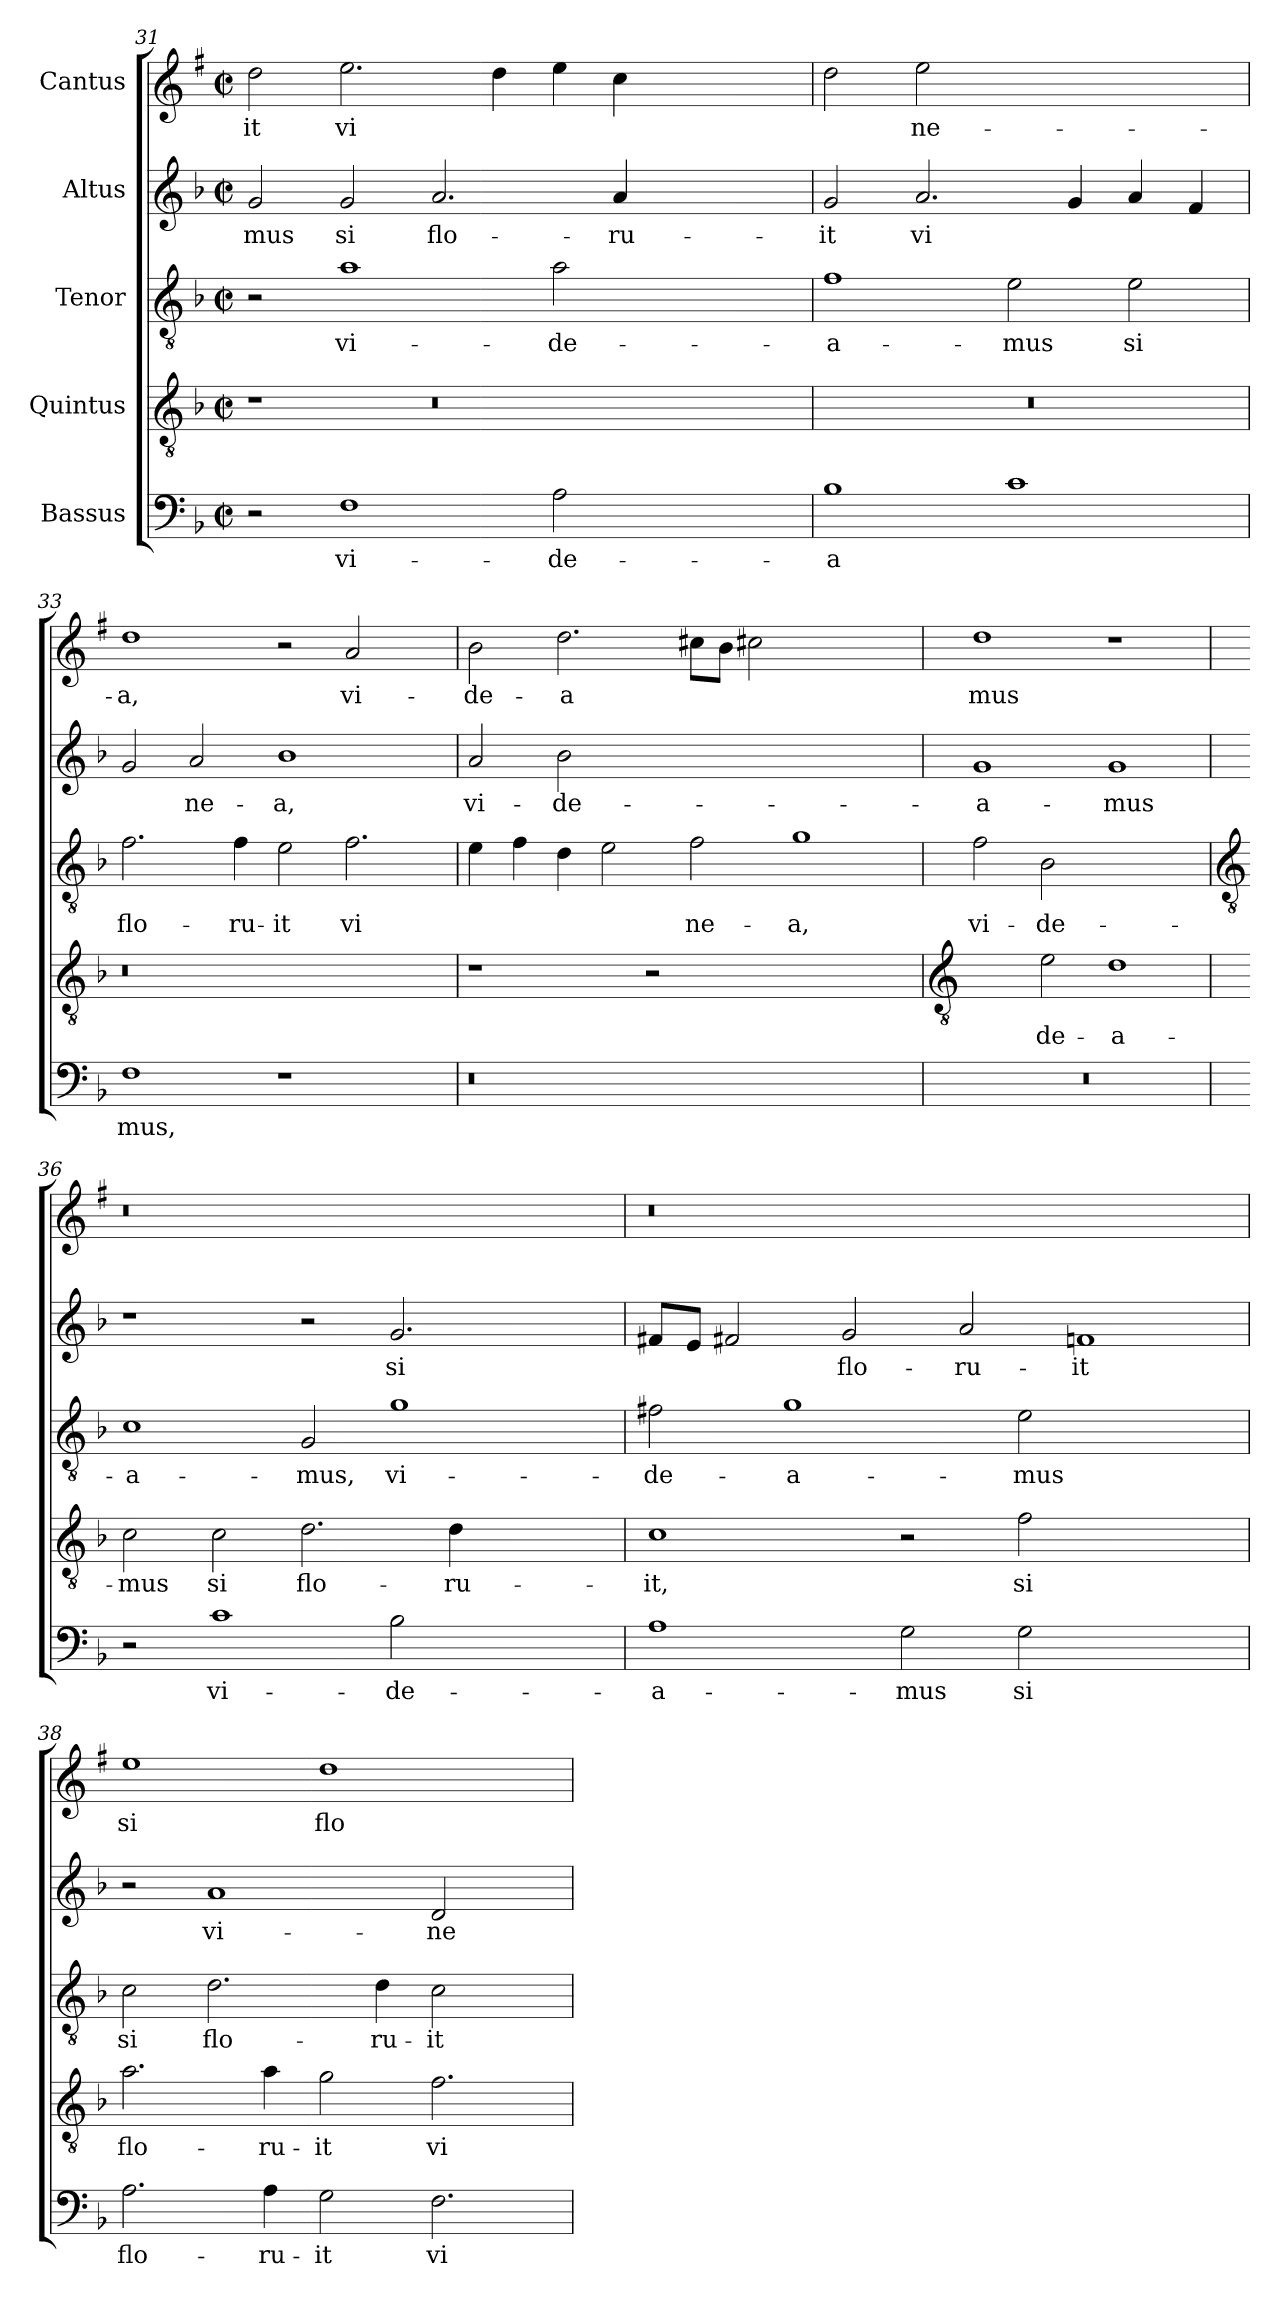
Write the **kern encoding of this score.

**kern	**text	**kern	**text	**kern	**text	**kern	**text	**kern	**text
*part5	*part5	*part4	*part4	*part3	*part3	*part2	*part2	*part1	*part1
*staff5	*staff5	*staff4	*staff4	*staff3	*staff3	*staff2	*staff2	*staff1	*staff1
*I"Bassus	*	*I"Quintus	*	*I"Tenor	*	*I"Altus	*	*I"Cantus	*
*clefF4	*	*clefGv2	*	*clefGv2	*	*clefG2	*	*clefG2	*
*	*	*	*	*	*	*	*	*ITrd1c2	*
*k[b-]	*	*k[b-]	*	*k[b-]	*	*k[b-]	*	*k[b-]	*
*F:	*	*F:	*	*F:	*	*F:	*	*F:	*
*M4/2	*	*M4/2	*	*M4/2	*	*M4/2	*	*M4/2	*
*met(c|)	*	*met(c|)	*	*met(c|)	*	*met(c|)	*	*met(c|)	*
=31A	=31A	=31A	=31A	=31A	=31A	=31A	=31A	=31A	=31A
!	!	!	!	!	!	!	!LO:LY:b	!	!LO:LY:b
*	*	*	*	*	*	*	*	*^	*
2r	.	1r	.	2r	.	2g	-mus	2cc	1ryy	-it
!	!LO:LY:b	!	!	!	!LO:LY:b	!	!LO:LY:b	!	!	!LO:LY:b
1F	vi-	.	.	1a	vi-	2g	si	2.dd	.	vi
!	!	!	!	!	!	!	!LO:LY:b	!	!	!
.	.	0r	.	.	.	2.a	flo-	.	0ryy	.
.	.	.	.	.	.	.	.	4cc	.	.
!	!LO:LY:b	!	!	!	!LO:LY:b	!	!	!	!	!
2A	-de-	.	.	2a	-de-	.	.	4dd	.	.
!	!	!	!	!	!	!	!LO:LY:b	!	!	!
.	.	.	.	.	.	4a	-ru-	4b-	.	.
1ryy	.	.	.	1ryy	.	1ryy	.	1ryy	.	.
=32A	=32A	=32A	=32A	=32A	=32A	=32A	=32A	=32A	=32A	=32A
!	!LO:LY:b	!	!	!	!LO:LY:b	!	!LO:LY:b	!	!	!
1B-	-a	0r	.	1f	-a-	2g	-it	2cc	1ryy	.
!	!	!	!	!	!	!	!LO:LY:b	!	!	!LO:LY:b
.	.	.	.	.	.	2.a	vi	2dd	.	ne-
!	!	!	!	!	!LO:LY:b	!	!	!	!	!
1c	.	.	.	2e	-mus	.	.	1ryy	1ryy	.
.	.	.	.	.	.	4g	.	.	.	.
!	!	!	!	!	!LO:LY:b	!	!	!	!	!
.	.	.	.	2e	si	4a	.	.	.	.
.	.	.	.	.	.	4f	.	.	.	.
*	*	*	*	*	*	*	*	*v	*v	*
!!LO:LB:g=z
=33	=33	=33	=33	=33	=33	=33	=33	=33	=33
!	!LO:LY:b	!	!	!	!LO:LY:b	!	!	!	!LO:LY:b
1F	mus,	0r	.	2.f	flo-	2g	.	1cc	-a,
!	!	!	!	!	!	!	!LO:LY:b	!	!
.	.	.	.	.	.	2a	ne-	.	.
!	!	!	!	!	!LO:LY:b	!	!	!	!
.	.	.	.	4f	-ru-	.	.	.	.
!	!	!	!	!	!LO:LY:b	!	!LO:LY:b	!	!
1r	.	.	.	2e	-it	1b-	-a,	2r	.
!	!	!	!	!	!LO:LY:b	!	!	!	!LO:LY:b
.	.	.	.	2.f	vi	.	.	2g	vi-
4ryy	.	4ryy	.	.	.	4ryy	.	4ryy	.
=34	=34	=34	=34	=34	=34	=34	=34	=34	=34
!	!	!	!	!	!	!	!LO:LY:b	!	!LO:LY:b
0r	.	1r	.	4e	.	2a	vi-	2a	-de-
.	.	.	.	4f	.	.	.	.	.
!	!	!	!	!	!	!	!LO:LY:b	!	!LO:LY:b
.	.	.	.	4d	.	2b-	-de-	2.cc	-a
.	.	.	.	2e	.	.	.	.	.
.	.	2r	.	.	.	1..ryy	.	.	.
!	!	!	!	!	!LO:LY:b	!	!	!	!
.	.	.	.	2f	ne-	.	.	8bnL	.
.	.	.	.	.	.	.	.	8aJ	.
!	!	!	!LO:LY:b	!	!	!	!	!	!
.	.	[2fyy	vi-	.	.	.	.	2bn	.
!	!	!	!	!	!LO:LY:b	!	!	!	!
.	.	.	.	1g	-a,	.	.	.	.
2.ryy	.	2.ryy	.	.	.	.	.	2.ryy	.
!!LO:LB:g=z
=35	=35	=35	=35	=35	=35	=35	=35	=35	=35
*	*	*clefGv2	*	*	*	*	*	*	*
!	!	!	!	!	!LO:LY:b	!	!LO:LY:b	!	!LO:LY:b
0r	.	2fyy]	.	2f	vi-	1g	-a-	1cc	mus
!	!	!	!LO:LY:b	!	!LO:LY:b	!	!	!	!
.	.	2e	-de-	2B-	-de-	.	.	.	.
!	!	!	!LO:LY:b	!	!	!	!LO:LY:b	!	!
.	.	1d	-a-	1ryy	.	1g	-mus	1r	.
!!LO:LB:g=z
=36	=36	=36	=36	=36	=36	=36	=36	=36	=36
*	*	*	*	*clefGv2	*	*	*	*	*
!	!	!	!LO:LY:b	!	!LO:LY:b	!	!	!	!
2r	.	2c	-mus	1c	-a-	1r	.	0r	.
!	!LO:LY:b	!	!LO:LY:b	!	!	!	!	!	!
1c	vi-	2c	si	.	.	.	.	.	.
!	!	!	!LO:LY:b	!	!LO:LY:b	!	!	!	!
.	.	2.d	flo-	2G	-mus,	2r	.	.	.
!	!LO:LY:b	!	!	!	!LO:LY:b	!	!LO:LY:b	!	!
2B-	-de-	.	.	1g	vi-	2.g	si	.	.
!	!	!	!LO:LY:b	!	!	!	!	!	!
.	.	4d	-ru-	.	.	.	.	.	.
2ryy	.	2ryy	.	.	.	.	.	2ryy	.
.	.	.	.	.	.	4ryy	.	.	.
=37	=37	=37	=37	=37	=37	=37	=37	=37	=37
!	!LO:LY:b	!	!LO:LY:b	!	!LO:LY:b	!	!	!	!
1A	-a-	1c	-it,	2f#X	-de-	8f#L	.	0r	.
.	.	.	.	.	.	8eJ	.	.	.
.	.	.	.	.	.	2f#X	.	.	.
!	!	!	!	!	!LO:LY:b	!	!	!	!
.	.	.	.	1g	-a-	.	.	.	.
!	!	!	!	!	!	!	!LO:LY:b	!	!
.	.	.	.	.	.	2g	flo-	.	.
!	!LO:LY:b	!	!	!	!	!	!	!	!
2G	-mus	2r	.	.	.	.	.	.	.
!	!	!	!	!	!	!	!LO:LY:b	!	!
.	.	.	.	.	.	2a	-ru-	.	.
!	!LO:LY:b	!	!LO:LY:b	!	!LO:LY:b	!	!	!	!
2G	si	2f	si	2e	-mus	.	.	.	.
!	!	!	!	!	!	!	!LO:LY:b	!	!
.	.	.	.	.	.	1fn	-it	.	.
2.ryy	.	2.ryy	.	2.ryy	.	.	.	2.ryy	.
=38	=38	=38	=38	=38	=38	=38	=38	=38	=38
!	!LO:LY:b	!	!LO:LY:b	!	!LO:LY:b	!	!	!	!LO:LY:b
2.A	flo-	2.a	flo-	2c	si	2r	.	1dd	si
!	!	!	!	!	!LO:LY:b	!	!LO:LY:b	!	!
.	.	.	.	2.d	flo-	1a	vi-	.	.
!	!LO:LY:b	!	!LO:LY:b	!	!	!	!	!	!
4A	-ru-	4a	-ru-	.	.	.	.	.	.
!	!LO:LY:b	!	!LO:LY:b	!	!	!	!	!	!LO:LY:b
2G	-it	2g	-it	.	.	.	.	1cc	flo-
!	!	!	!	!	!LO:LY:b	!	!	!	!
.	.	.	.	4d	-ru-	.	.	.	.
!	!LO:LY:b	!	!LO:LY:b	!	!LO:LY:b	!	!LO:LY:b	!	!
2.F	vi	2.f	vi	2c	-it	2d	-ne-	.	.
.	.	.	.	4ryy	.	4ryy	.	4ryy	.
=	=	=	=	=	=	=	=	=	=
*-	*-	*-	*-	*-	*-	*-	*-	*-	*-
